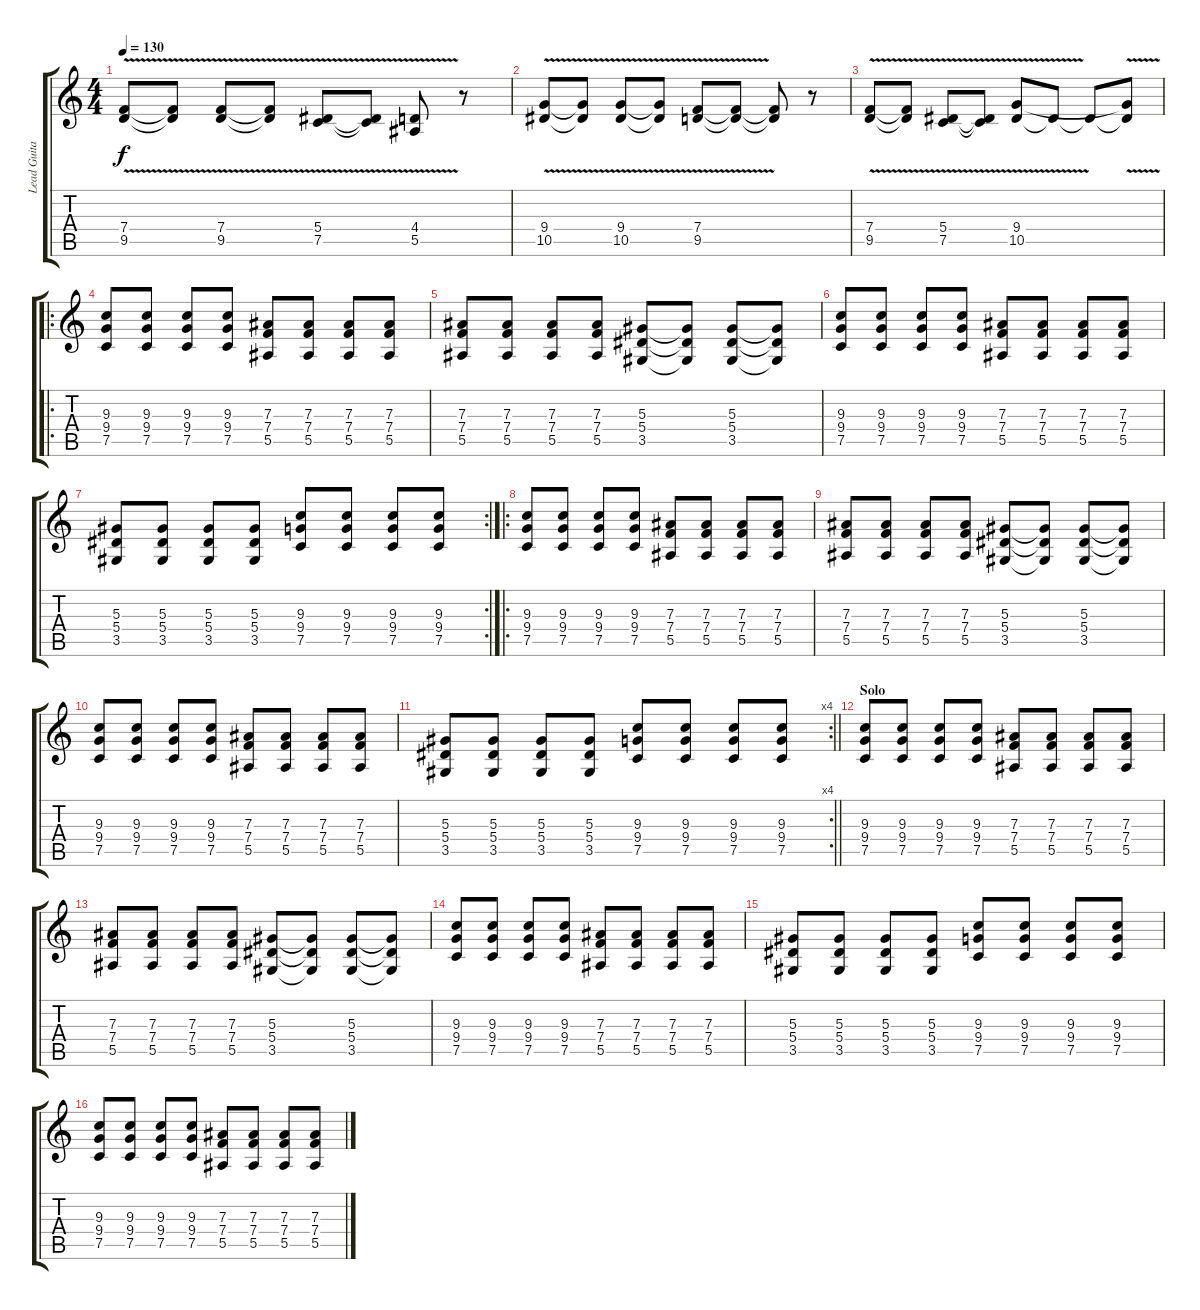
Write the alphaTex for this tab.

\track ("Lead Guitar 2" "Lead Guita") {instrument distortionguitar}
\staff {score tabs}
\tuning (C4 G3 Eb3 Bb2 F2 C2) {hide}
\ts (4 4)
\tempo 130
\clef g2
\ks c
(7.4{v} 9.5{v}).8{dy f} (7.4{t} 9.5{t}).8 (7.4{v} 9.5{v}).8 (7.4{t} 9.5{t}).8 (5.4{v} 7.5{v}).8 (5.4{t} 7.5{t}).8 (4.4{v} 5.5{v}).8 r.8 |
(9.4{v} 10.5{v}).8 (9.4{t} 10.5{t}).8 (9.4{v} 10.5{v}).8 (9.4{t} 10.5{t}).8 (7.4{v} 9.5{v}).8 (7.4{t} 9.5{t}).8 (7.4{t} 9.5{t}).8 r.8 |
(7.4{v} 9.5{v}).8 (7.4{t} 9.5{t}).8 (5.4{v} 7.5{v}).8 (5.4{t} 7.5{t}).8 (9.4{v} 10.5{v}).8 10.5{t}.8 10.5{t}.8 (9.4{t} 10.5{t}).8 |
\ro
(9.3 9.4 7.5).8 (9.3 9.4 7.5).8 (9.3 9.4 7.5).8 (9.3 9.4 7.5).8 (7.3 7.4 5.5).8 (7.3 7.4 5.5).8 (7.3 7.4 5.5).8 (7.3 7.4 5.5).8 |
(7.3 7.4 5.5).8 (7.3 7.4 5.5).8 (7.3 7.4 5.5).8 (7.3 7.4 5.5).8 (5.3 5.4 3.5).8 (5.3{t} 5.4{t} 3.5{t}).8 (5.3 5.4 3.5).8 (5.3{t} 5.4{t} 3.5{t}).8 |
(9.3 9.4 7.5).8 (9.3 9.4 7.5).8 (9.3 9.4 7.5).8 (9.3 9.4 7.5).8 (7.3 7.4 5.5).8 (7.3 7.4 5.5).8 (7.3 7.4 5.5).8 (7.3 7.4 5.5).8 |
\rc 2
(5.3 5.4 3.5).8 (5.3 5.4 3.5).8 (5.3 5.4 3.5).8 (5.3 5.4 3.5).8 (9.3 9.4 7.5).8 (9.3 9.4 7.5).8 (9.3 9.4 7.5).8 (9.3 9.4 7.5).8 |
\ro
(9.3 9.4 7.5).8 (9.3 9.4 7.5).8 (9.3 9.4 7.5).8 (9.3 9.4 7.5).8 (7.3 7.4 5.5).8 (7.3 7.4 5.5).8 (7.3 7.4 5.5).8 (7.3 7.4 5.5).8 |
(7.3 7.4 5.5).8 (7.3 7.4 5.5).8 (7.3 7.4 5.5).8 (7.3 7.4 5.5).8 (5.3 5.4 3.5).8 (5.3{t} 5.4{t} 3.5{t}).8 (5.3 5.4 3.5).8 (5.3{t} 5.4{t} 3.5{t}).8 |
(9.3 9.4 7.5).8 (9.3 9.4 7.5).8 (9.3 9.4 7.5).8 (9.3 9.4 7.5).8 (7.3 7.4 5.5).8 (7.3 7.4 5.5).8 (7.3 7.4 5.5).8 (7.3 7.4 5.5).8 |
\rc 4
\barLineRight lightlight
(5.3 5.4 3.5).8 (5.3 5.4 3.5).8 (5.3 5.4 3.5).8 (5.3 5.4 3.5).8 (9.3 9.4 7.5).8 (9.3 9.4 7.5).8 (9.3 9.4 7.5).8 (9.3 9.4 7.5).8 |
\section ("" "Solo")
(9.3 9.4 7.5).8 (9.3 9.4 7.5).8 (9.3 9.4 7.5).8 (9.3 9.4 7.5).8 (7.3 7.4 5.5).8 (7.3 7.4 5.5).8 (7.3 7.4 5.5).8 (7.3 7.4 5.5).8 |
(7.3 7.4 5.5).8 (7.3 7.4 5.5).8 (7.3 7.4 5.5).8 (7.3 7.4 5.5).8 (5.3 5.4 3.5).8 (5.3{t} 5.4{t} 3.5{t}).8 (5.3 5.4 3.5).8 (5.3{t} 5.4{t} 3.5{t}).8 |
(9.3 9.4 7.5).8 (9.3 9.4 7.5).8 (9.3 9.4 7.5).8 (9.3 9.4 7.5).8 (7.3 7.4 5.5).8 (7.3 7.4 5.5).8 (7.3 7.4 5.5).8 (7.3 7.4 5.5).8 |
(5.3 5.4 3.5).8 (5.3 5.4 3.5).8 (5.3 5.4 3.5).8 (5.3 5.4 3.5).8 (9.3 9.4 7.5).8 (9.3 9.4 7.5).8 (9.3 9.4 7.5).8 (9.3 9.4 7.5).8 |
(9.3 9.4 7.5).8 (9.3 9.4 7.5).8 (9.3 9.4 7.5).8 (9.3 9.4 7.5).8 (7.3 7.4 5.5).8 (7.3 7.4 5.5).8 (7.3 7.4 5.5).8 (7.3 7.4 5.5).8
